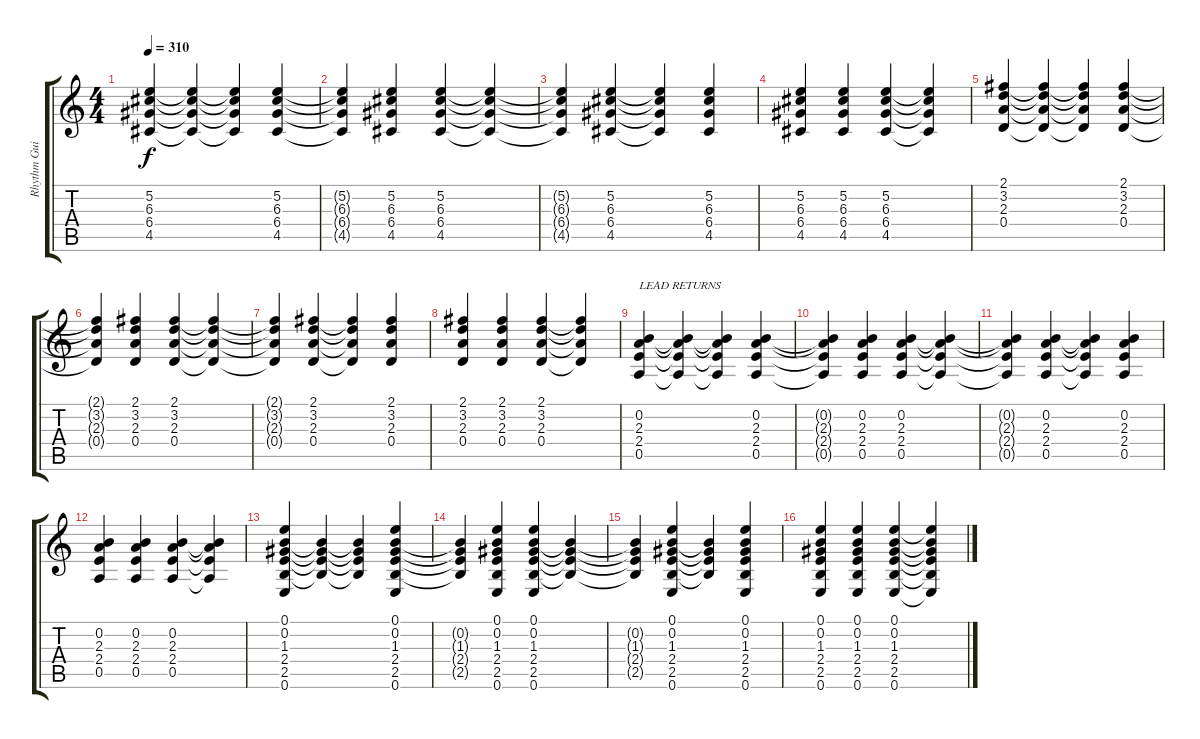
\track ("Rhythm Guitar" "Rhythm Gui") {instrument overdrivenguitar}
\staff {score tabs}
\tuning (E4 B3 G3 D3 A2 E2) {hide}
\ts (4 4)
\tempo 310
\clef g2
\ks c
(5.2 6.3 6.4 4.5).4{dy f} (5.2{t} 6.3{t} 6.4{t} 4.5{t}).4 (5.2{t} 6.3{t} 6.4{t} 4.5{t}).4 (5.2 6.3 6.4 4.5).4 |
(5.2{t} 6.3{t} 6.4{t} 4.5{t}).4 (5.2 6.3 6.4 4.5).4 (5.2 6.3 6.4 4.5).4 (5.2{t} 6.3{t} 6.4{t} 4.5{t}).4 |
(5.2{t} 6.3{t} 6.4{t} 4.5{t}).4 (5.2 6.3 6.4 4.5).4 (5.2{t} 6.3{t} 6.4{t} 4.5{t}).4 (5.2 6.3 6.4 4.5).4 |
(5.2 6.3 6.4 4.5).4 (5.2 6.3 6.4 4.5).4 (5.2 6.3 6.4 4.5).4 (5.2{t} 6.3{t} 6.4{t} 4.5{t}).4 |
(2.1 3.2 2.3 0.4).4 (2.1{t} 3.2{t} 2.3{t} 0.4{t}).4 (2.1{t} 3.2{t} 2.3{t} 0.4{t}).4 (2.1 3.2 2.3 0.4).4 |
(2.1{t} 3.2{t} 2.3{t} 0.4{t}).4 (2.1 3.2 2.3 0.4).4 (2.1 3.2 2.3 0.4).4 (2.1{t} 3.2{t} 2.3{t} 0.4{t}).4 |
(2.1{t} 3.2{t} 2.3{t} 0.4{t}).4 (2.1 3.2 2.3 0.4).4 (2.1{t} 3.2{t} 2.3{t} 0.4{t}).4 (2.1 3.2 2.3 0.4).4 |
(2.1 3.2 2.3 0.4).4 (2.1 3.2 2.3 0.4).4 (2.1 3.2 2.3 0.4).4 (2.1{t} 3.2{t} 2.3{t} 0.4{t}).4 |
(0.2 2.3 2.4 0.5).4{txt "LEAD RETURNS"} (0.2{t} 2.3{t} 2.4{t} 0.5{t}).4 (0.2{t} 2.3{t} 2.4{t} 0.5{t}).4 (0.2 2.3 2.4 0.5).4 |
(0.2{t} 2.3{t} 2.4{t} 0.5{t}).4 (0.2 2.3 2.4 0.5).4 (0.2 2.3 2.4 0.5).4 (0.2{t} 2.3{t} 2.4{t} 0.5{t}).4 |
(0.2{t} 2.3{t} 2.4{t} 0.5{t}).4 (0.2 2.3 2.4 0.5).4 (0.2{t} 2.3{t} 2.4{t} 0.5{t}).4 (0.2 2.3 2.4 0.5).4 |
(0.2 2.3 2.4 0.5).4 (0.2 2.3 2.4 0.5).4 (0.2 2.3 2.4 0.5).4 (0.2{t} 2.3{t} 2.4{t} 0.5{t}).4 |
(0.1 0.2 1.3 2.4 2.5 0.6).4 (0.2{t} 1.3{t} 2.4{t} 2.5{t}).4 (0.2{t} 1.3{t} 2.4{t} 2.5{t}).4 (0.1 0.2 1.3 2.4 2.5 0.6).4 |
(0.2{t} 1.3{t} 2.4{t} 2.5{t}).4 (0.1 0.2 1.3 2.4 2.5 0.6).4 (0.1 0.2 1.3 2.4 2.5 0.6).4 (0.2{t} 1.3{t} 2.4{t} 2.5{t}).4 |
(0.2{t} 1.3{t} 2.4{t} 2.5{t}).4 (0.1 0.2 1.3 2.4 2.5 0.6).4 (0.2{t} 1.3{t} 2.4{t} 2.5{t}).4 (0.1 0.2 1.3 2.4 2.5 0.6).4 |
(0.1 0.2 1.3 2.4 2.5 0.6).4 (0.1 0.2 1.3 2.4 2.5 0.6).4 (0.1 0.2 1.3 2.4 2.5 0.6).4 (0.1{t} 0.2{t} 1.3{t} 2.4{t} 2.5{t} 0.6{t}).4
